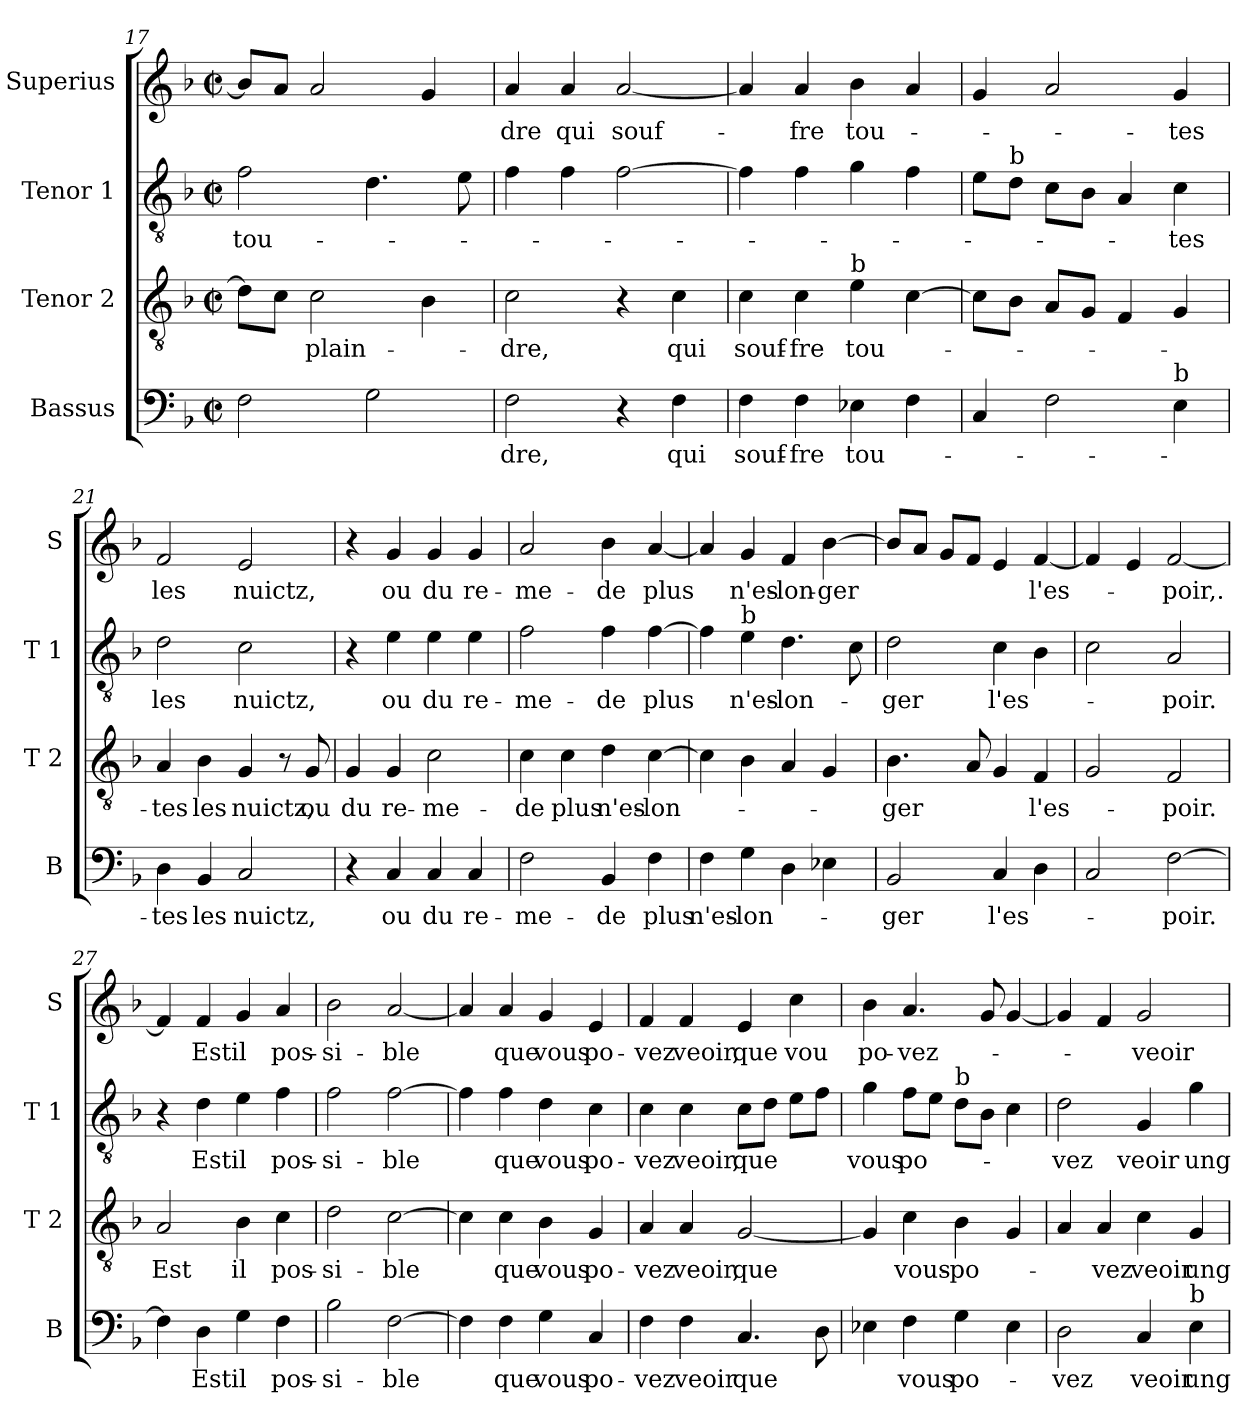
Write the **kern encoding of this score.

**kern	**text	**kern	**text	**kern	**text	**kern	**text
*part4	*part4	*part3	*part3	*part2	*part2	*part1	*part1
*staff4	*staff4	*staff3	*staff3	*staff2	*staff2	*staff1	*staff1
*I"Bassus	*	*I"Tenor 2	*	*I"Tenor 1	*	*I"Superius	*
*I'B	*	*I'T 2	*	*I'T 1	*	*I'S	*
!!LO:PB:g=z
*clefF4	*	*clefGv2	*	*clefGv2	*	*clefG2	*
*k[b-]	*	*k[b-]	*	*k[b-]	*	*k[b-]	*
*F:	*	*F:	*	*F:	*	*F:	*
*M2/2	*	*M2/2	*	*M2/2	*	*M2/2	*
*met(c|)	*	*met(c|)	*	*met(c|)	*	*met(c|)	*
=17	=17	=17	=17	=17	=17	=17	=17
2F\	.	8d\L]	.	2f\	tou-	8b-/L]	.
.	.	8c\J	.	.	.	8a/J	.
.	.	2c\	-plain-	.	.	2a/	.
2G\	.	.	.	4.d\	.	.	.
.	.	4B-\	.	.	.	4g/	.
.	.	.	.	8e\	.	.	.
=18	=18	=18	=18	=18	=18	=18	=18
2F\	-dre,	2c\	-dre,	4f\	.	4a/	-dre
.	.	.	.	4f\	.	4a/	qui
4r	.	4r	.	[2f\	.	[2a/	souf-
4F\	qui	4c\	qui	.	.	.	.
=19	=19	=19	=19	=19	=19	=19	=19
4F\	souf-	4c\	souf-	4f\]	.	4a/]	.
4F\	-fre	4c\	-fre	4f\	.	4a/	-fre
!	!	!LO:TX:a:t=b	!	!	!	!	!
4E-X\	tou-	4e\	tou-	4g\	.	4b-\	tou-
4F\	.	[4c\	.	4f\	.	4a/	.
=20	=20	=20	=20	=20	=20	=20	=20
4C/	.	8c\L]	.	8e\L	.	4g/	.
!	!	!	!	!LO:TX:a:t=b	!	!	!
.	.	8B-\J	.	8d\J	.	.	.
2F\	.	8A/L	.	8c\L	.	2a/	.
.	.	8G/J	.	8B-\J	.	.	.
.	.	4F/	.	4A/	.	.	.
!LO:TX:a:t=b	!	!	!	!	!	!	!
4E\	.	4G/	.	4c\	-tes	4g/	-tes
=21	=21	=21	=21	=21	=21	=21	=21
4D\	-tes	4A/	-tes	2d\	les	2f/	les
4BB-/	les	4B-\	les	.	.	.	.
2C/	nuictz,	4G/	nuictz,	2c\	nuictz,	2e/	nuictz,
.	.	8r	.	.	.	.	.
.	.	8G/	ou	.	.	.	.
!!LO:LB:g=z
=22	=22	=22	=22	=22	=22	=22	=22
4r	.	4G/	du	4r	.	4r	.
4C/	ou	4G/	re-	4e\	ou	4g/	ou
4C/	du	2c\	-me-	4e\	du	4g/	du
4C/	re-	.	.	4e\	re-	4g/	re-
=23	=23	=23	=23	=23	=23	=23	=23
2F\	-me-	4c\	-de	2f\	-me-	2a/	-me-
.	.	4c\	plus	.	.	.	.
4BB-/	-de	4d\	n'es-	4f\	-de	4b-\	-de
4F\	plus	[4c\	-lon-	[4f\	plus	[4a/	plus
=24	=24	=24	=24	=24	=24	=24	=24
4F\	n'es-	4c\]	.	4f\]	.	4a/]	.
!	!	!	!	!LO:TX:a:t=b	!	!	!
4G\	-lon-	4B-\	.	4e\	n'es-	4g/	n'es-
4D\	.	4A/	.	4.d\	-lon-	4f/	-lon-
4E-X\	.	4G/	.	.	.	[4b-\	-ger
.	.	.	.	8c\	.	.	.
=25	=25	=25	=25	=25	=25	=25	=25
2BB-/	-ger	4.B-\	-ger	2d\	-ger	8b-/L]	.
.	.	.	.	.	.	8a/J	.
.	.	.	.	.	.	8g/L	.
.	.	8A/	.	.	.	8f/J	.
4C/	l'es-	4G/	.	4c\	l'es-	4e/	.
4D\	.	4F/	l'es-	4B-\	.	[4f/	l'es-
=26	=26	=26	=26	=26	=26	=26	=26
2C/	.	2G/	.	2c\	.	4f/]	.
.	.	.	.	.	.	4e/	.
[2F\	-poir.	2F/	-poir.	2A/	-poir.	[2f/	-poir,.
=27	=27	=27	=27	=27	=27	=27	=27
4F\]	.	2A/	Est	4r	.	4f/]	.
4D\	Est	.	.	4d\	Est	4f/	Est
4G\	il	4B-\	il	4e\	il	4g/	il
4F\	pos-	4c\	pos-	4f\	pos-	4a/	pos-
!!LO:LB:g=z
=28	=28	=28	=28	=28	=28	=28	=28
2B-\	-si-	2d\	-si-	2f\	-si-	2b-\	-si-
[2F\	-ble	[2c\	-ble	[2f\	-ble	[2a/	-ble
=29	=29	=29	=29	=29	=29	=29	=29
4F\]	.	4c\]	.	4f\]	.	4a/]	.
4F\	que	4c\	que	4f\	que	4a/	que
4G\	vous	4B-\	vous	4d\	vous	4g/	vous
4C/	po-	4G/	po-	4c\	po-	4e/	po-
=30	=30	=30	=30	=30	=30	=30	=30
4F\	-vez	4A/	-vez	4c\	-vez	4f/	-vez
4F\	veoir	4A/	veoir,	4c\	veoir,	4f/	veoir,
4.C/	que	[2G/	que	8c\L	que	4e/	que
.	.	.	.	8d\J	.	.	.
.	.	.	.	8e\L	.	4cc\	vou
8D\	.	.	.	8f\J	.	.	.
=31	=31	=31	=31	=31	=31	=31	=31
4E-X\	.	4G/]	.	4g\	vous	4b-\	po-
4F\	vous	4c\	vous-	8f\L	po-	4.a/	-vez-
.	.	.	.	8e\J	.	.	.
!	!	!	!	!LO:TX:a:t=b	!	!	!
4G\	po-	4B-\	-po-	8d\L	.	.	.
.	.	.	.	8B-\J	.	8g/	.
4E-\	.	4G/	.	4c\	.	[4g/	.
=32	=32	=32	=32	=32	=32	=32	=32
2D\	-vez	4A/	.	2d\	-vez	4g/]	.
.	.	4A/	-vez	.	.	4f/	.
4C/	veoir	4c\	veoir	4G/	veoir	2g/	-veoir
!LO:TX:a:t=b	!	!	!	!	!	!	!
4E\	ung	4G/	ung	4g\	ung	.	.
=	=	=	=	=	=	=	=
*-	*-	*-	*-	*-	*-	*-	*-
